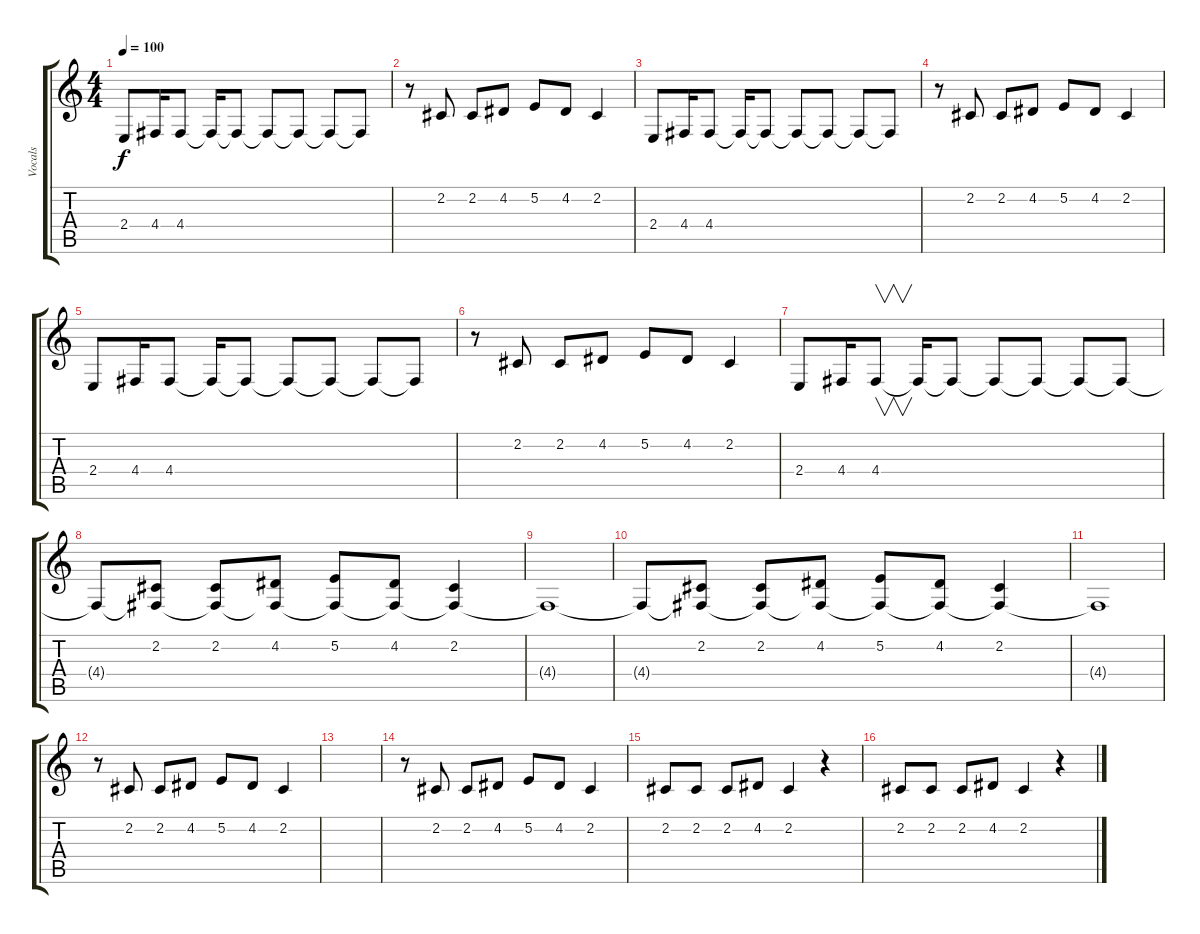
\track ("Vocals" "Vocals") {instrument oboe}
\staff {score tabs}
\tuning (E4 B3 G3 D3 A2 E2) {hide}
\ts (4 4)
\tempo 100
\clef g2
\ks c
2.4.8{dy f instrument flute} 4.4.16 4.4.8 4.4{t}.16 4.4{t}.8 4.4{t}.8 4.4{t}.8 4.4{t}.8 4.4{t}.8 |
r.8 2.2.8{volume 10 balance 2 instrument oboe} 2.2.8 4.2.8 5.2.8 4.2.8 2.2.4 |
2.4.8{volume 13 balance 8 instrument flute} 4.4.16 4.4.8 4.4{t}.16 4.4{t}.8 4.4{t}.8 4.4{t}.8 4.4{t}.8 4.4{t}.8 |
r.8{volume 9 balance 16} 2.2.8{balance 8 instrument oboe} 2.2.8 4.2.8 5.2.8 4.2.8 2.2.4 |
2.4.8{volume 13 instrument flute} 4.4.16 4.4.8 4.4{t}.16 4.4{t}.8 4.4{t}.8 4.4{t}.8 4.4{t}.8 4.4{t}.8 |
r.8 2.2.8{volume 10 balance 2 instrument oboe} 2.2.8 4.2.8 5.2.8 4.2.8 2.2.4 |
2.4.8{volume 13 balance 8 instrument flute} 4.4.16 4.4.8{v} 4.4{t}.16 4.4{t}.8 4.4{t}.8 4.4{t}.8 4.4{t}.8 4.4{t}.8 |
4.4{t}.8{volume 9 balance 16} (2.2 4.4{t}).8{balance 8 instrument oboe} (2.2 4.4{t}).8 (4.2 4.4{t}).8 (5.2 4.4{t}).8 (4.2 4.4{t}).8 (2.2 4.4{t}).4 |
4.4{t}.1 |
4.4{t}.8 (2.2 4.4{t}).8{volume 10 balance 2 instrument oboe} (2.2 4.4{t}).8 (4.2 4.4{t}).8 (5.2 4.4{t}).8 (4.2 4.4{t}).8 (2.2 4.4{t}).4 |
4.4{t}.1{volume 5} |
r.8{volume 9 balance 16} 2.2.8{balance 8 instrument oboe} 2.2.8 4.2.8 5.2.8 4.2.8 2.2.4 |
|
r.8 2.2.8{volume 10 balance 2 instrument oboe} 2.2.8 4.2.8 5.2.8 4.2.8 2.2.4 |
2.2.8 2.2.8 2.2.8 4.2.8 2.2.4 r.4 |
2.2.8 2.2.8 2.2.8 4.2.8 2.2.4 r.4
